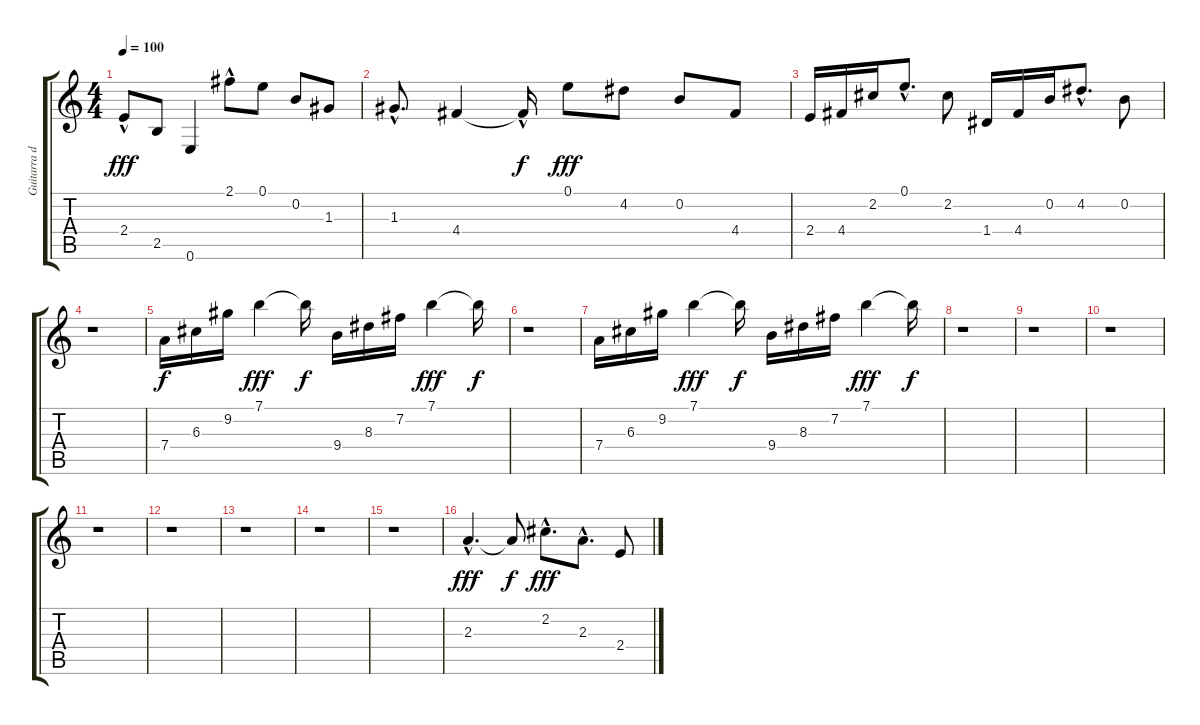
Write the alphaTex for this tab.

\track ("Guitarra de Apoyo" "Guitarra d") {instrument distortionguitar}
\staff {score tabs}
\tuning (E4 B3 G3 D3 A2 E2) {hide}
\ts (4 4)
\tempo 100
\clef g2
\ks c
2.4{hac}.8{dy fff} 2.5.8 0.6.4 2.1{hac}.8 0.1.8 0.2.8 1.3.8 |
1.3{hac}.8{d} 4.4.4 4.4{hac t}.16{dy f} 0.1.8{dy fff} 4.2.8 0.2.8 4.4.8 |
2.4.16 4.4.16 2.2.16 0.1{hac}.8{d} 2.2.8 1.4.16 4.4.16 0.2.16 4.2{hac}.8{d} 0.2.8 |
r.1 |
7.4.16{dy f} 6.3.16 9.2.16 7.1.4{dy fff} 7.1{t}.16{dy f} 9.4.16 8.3.16 7.2.16 7.1.4{dy fff} 7.1{t}.16{dy f} |
r.1 |
7.4.16 6.3.16 9.2.16 7.1.4{dy fff} 7.1{t}.16{dy f} 9.4.16 8.3.16 7.2.16 7.1.4{dy fff} 7.1{t}.16{dy f} |
r.1 |
r.1 |
r.1 |
r.1 |
r.1 |
r.1 |
r.1 |
r.1 |
2.3{hac}.4{d dy fff} 2.3{t}.8{dy f} 2.2{hac}.8{d dy fff} 2.3{hac}.8{d} 2.4.8
